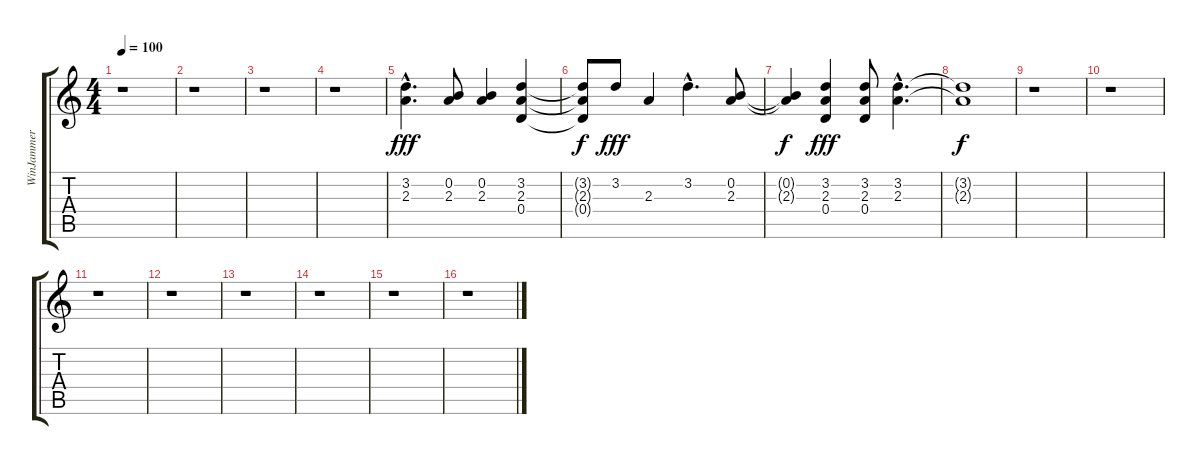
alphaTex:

\track ("WinJammer Demo" "WinJammer ") {instrument electricguitarclean}
\staff {score tabs}
\tuning (E4 B3 G3 D3 A2 D2) {hide}
\ts (4 4)
\tempo 100
\clef g2
\ks c
r.1{dy fff} |
r.1 |
r.1 |
r.1 |
(3.2{hac} 2.3{hac}).4{d} (0.2 2.3).8 (0.2 2.3).4 (3.2 2.3 0.4).4 |
(3.2{t} 2.3{t} 0.4{t}).8{dy f} 3.2.8{dy fff} 2.3.4 3.2{hac}.4{d} (0.2 2.3).8 |
(0.2{t} 2.3{t}).4{dy f} (3.2 2.3 0.4).4{dy fff} (3.2 2.3 0.4).8 (3.2{hac} 2.3{hac}).4{d} |
(3.2{t} 2.3{t}).1{dy f} |
r.1 |
r.1 |
r.1 |
r.1 |
r.1 |
r.1 |
r.1 |
r.1
